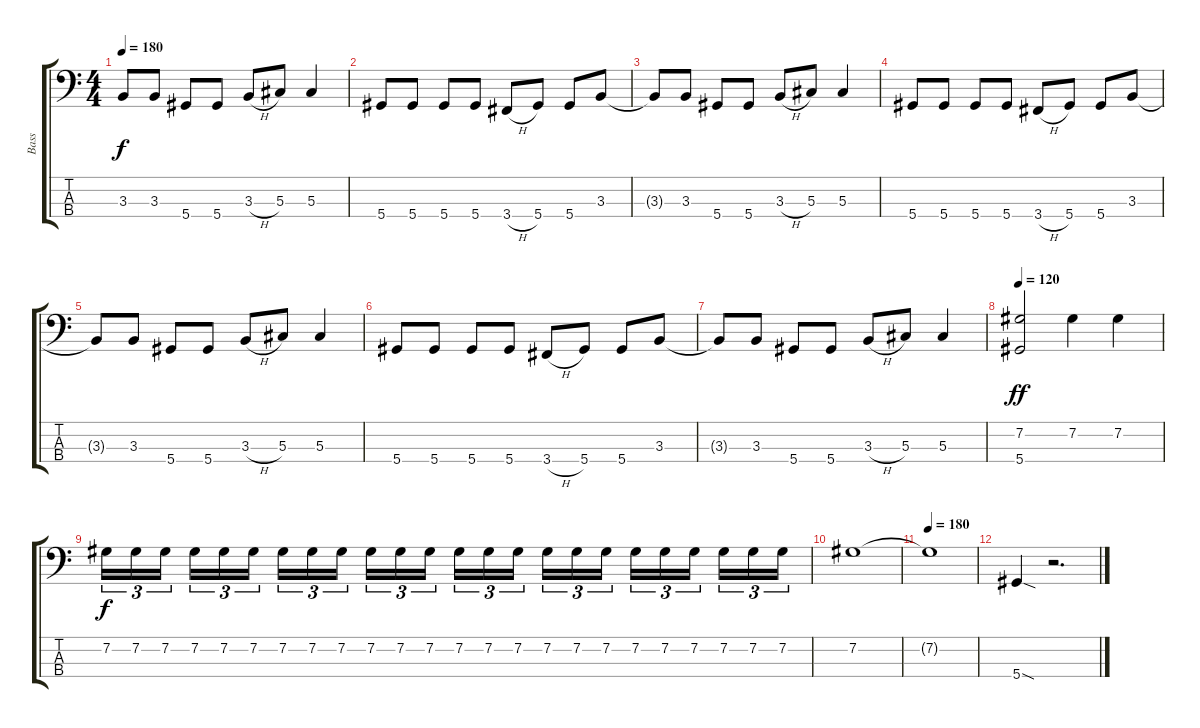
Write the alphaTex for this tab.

\track ("Bass" "Bass") {instrument electricbasspick}
\staff {score tabs}
\tuning (Gb2 Db2 Ab1 Eb1) {hide}
\ts (4 4)
\tempo 180
\clef f4
\ks c
3.3{t}.8{dy f} 3.3.8 5.4.8 5.4.8 3.3{h}.8 5.3.8 5.3.4 |
5.4.8 5.4.8 5.4.8 5.4.8 3.4{h}.8 5.4.8 5.4.8 3.3.8 |
3.3{t}.8 3.3.8 5.4.8 5.4.8 3.3{h}.8 5.3.8 5.3.4 |
5.4.8 5.4.8 5.4.8 5.4.8 3.4{h}.8 5.4.8 5.4.8 3.3.8 |
3.3{t}.8 3.3.8 5.4.8 5.4.8 3.3{h}.8 5.3.8 5.3.4 |
5.4.8 5.4.8 5.4.8 5.4.8 3.4{h}.8 5.4.8 5.4.8 3.3.8 |
3.3{t}.8 3.3.8 5.4.8 5.4.8 3.3{h}.8 5.3.8 5.3.4 |
\tempo 120
(7.2 5.4).2{dy ff} 7.2.4 7.2.4 |
7.2.16{tu (3 2) dy f} 7.2.16{tu (3 2)} 7.2.16{tu (3 2)} 7.2.16{tu (3 2)} 7.2.16{tu (3 2)} 7.2.16{tu (3 2)} 7.2.16{tu (3 2)} 7.2.16{tu (3 2)} 7.2.16{tu (3 2)} 7.2.16{tu (3 2)} 7.2.16{tu (3 2)} 7.2.16{tu (3 2)} 7.2.16{tu (3 2)} 7.2.16{tu (3 2)} 7.2.16{tu (3 2)} 7.2.16{tu (3 2)} 7.2.16{tu (3 2)} 7.2.16{tu (3 2)} 7.2.16{tu (3 2)} 7.2.16{tu (3 2)} 7.2.16{tu (3 2)} 7.2.16{tu (3 2)} 7.2.16{tu (3 2)} 7.2.16{tu (3 2)} |
7.2.1 |
\tempo 180
7.2{t}.1 |
5.4{sod}.4 r.2{d}
